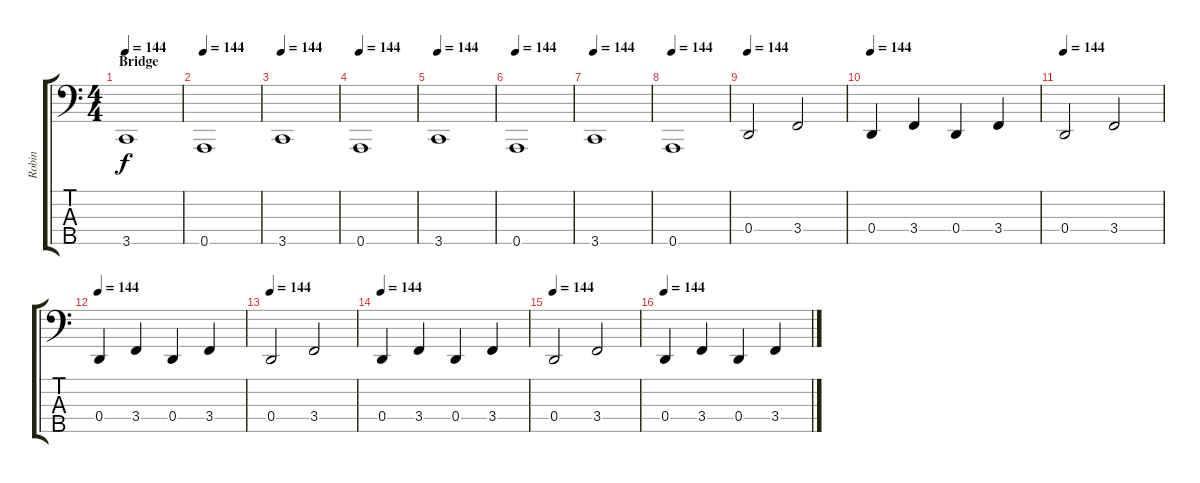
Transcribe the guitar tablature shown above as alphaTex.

\track ("Robin" "Robin") {instrument electricbassfinger}
\staff {score tabs}
\tuning (F2 C2 G1 D1 A0) {hide}
\ts (4 4)
\section ("" "Bridge")
\tempo 144
\clef f4
\ks c
3.5.1{dy f} |
\tempo 144
0.5.1 |
\tempo 144
3.5.1 |
\tempo 144
0.5.1 |
\tempo 144
3.5.1 |
\tempo 144
0.5.1 |
\tempo 144
3.5.1 |
\tempo 144
0.5.1 |
\tempo 144
0.4.2 3.4.2 |
\tempo 144
0.4.4 3.4.4 0.4.4 3.4.4 |
\tempo 144
0.4.2 3.4.2 |
\tempo 144
0.4.4 3.4.4 0.4.4 3.4.4 |
\tempo 144
0.4.2 3.4.2 |
\tempo 144
0.4.4 3.4.4 0.4.4 3.4.4 |
\tempo 144
0.4.2 3.4.2 |
\tempo 144
0.4.4 3.4.4 0.4.4 3.4.4
